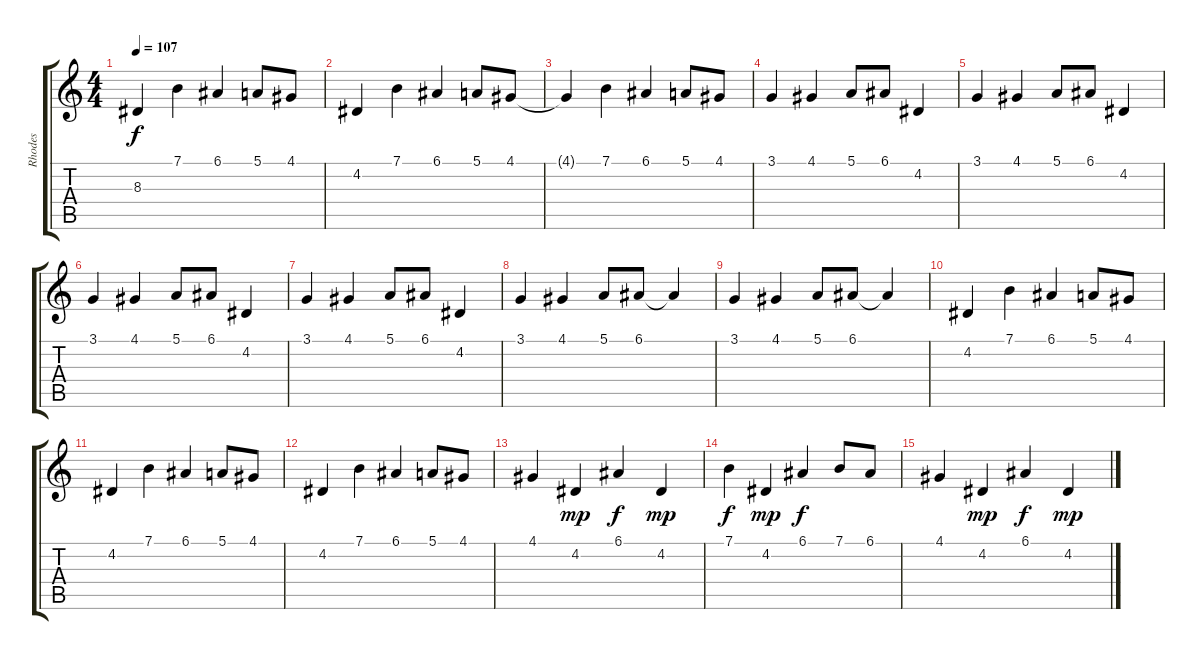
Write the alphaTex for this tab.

\track ("Rhodes" "Rhodes") {instrument electricpiano1}
\staff {score tabs}
\tuning (E4 B3 G3 D3 A2 E2) {hide}
\ts (4 4)
\tempo 107
\clef g2
\ks c
8.3.4{dy f} 7.1.4 6.1.4 5.1.8 4.1.8 |
4.2.4 7.1.4 6.1.4 5.1.8 4.1.8 |
4.1{t}.4 7.1.4 6.1.4 5.1.8 4.1.8 |
3.1.4 4.1.4 5.1.8 6.1.8 4.2.4 |
3.1.4 4.1.4 5.1.8 6.1.8 4.2.4 |
3.1.4 4.1.4 5.1.8 6.1.8 4.2.4 |
3.1.4 4.1.4 5.1.8 6.1.8 4.2.4 |
3.1.4 4.1.4 5.1.8 6.1.8 6.1{t}.4 |
3.1.4 4.1.4 5.1.8 6.1.8 6.1{t}.4 |
4.2.4 7.1.4 6.1.4 5.1.8 4.1.8 |
4.2.4 7.1.4 6.1.4 5.1.8 4.1.8 |
4.2.4 7.1.4 6.1.4 5.1.8 4.1.8 |
4.1.4 4.2.4{dy mp} 6.1.4{dy f} 4.2.4{dy mp} |
7.1.4{dy f} 4.2.4{dy mp} 6.1.4{dy f} 7.1.8 6.1.8 |
4.1.4 4.2.4{dy mp} 6.1.4{dy f} 4.2.4{dy mp}
